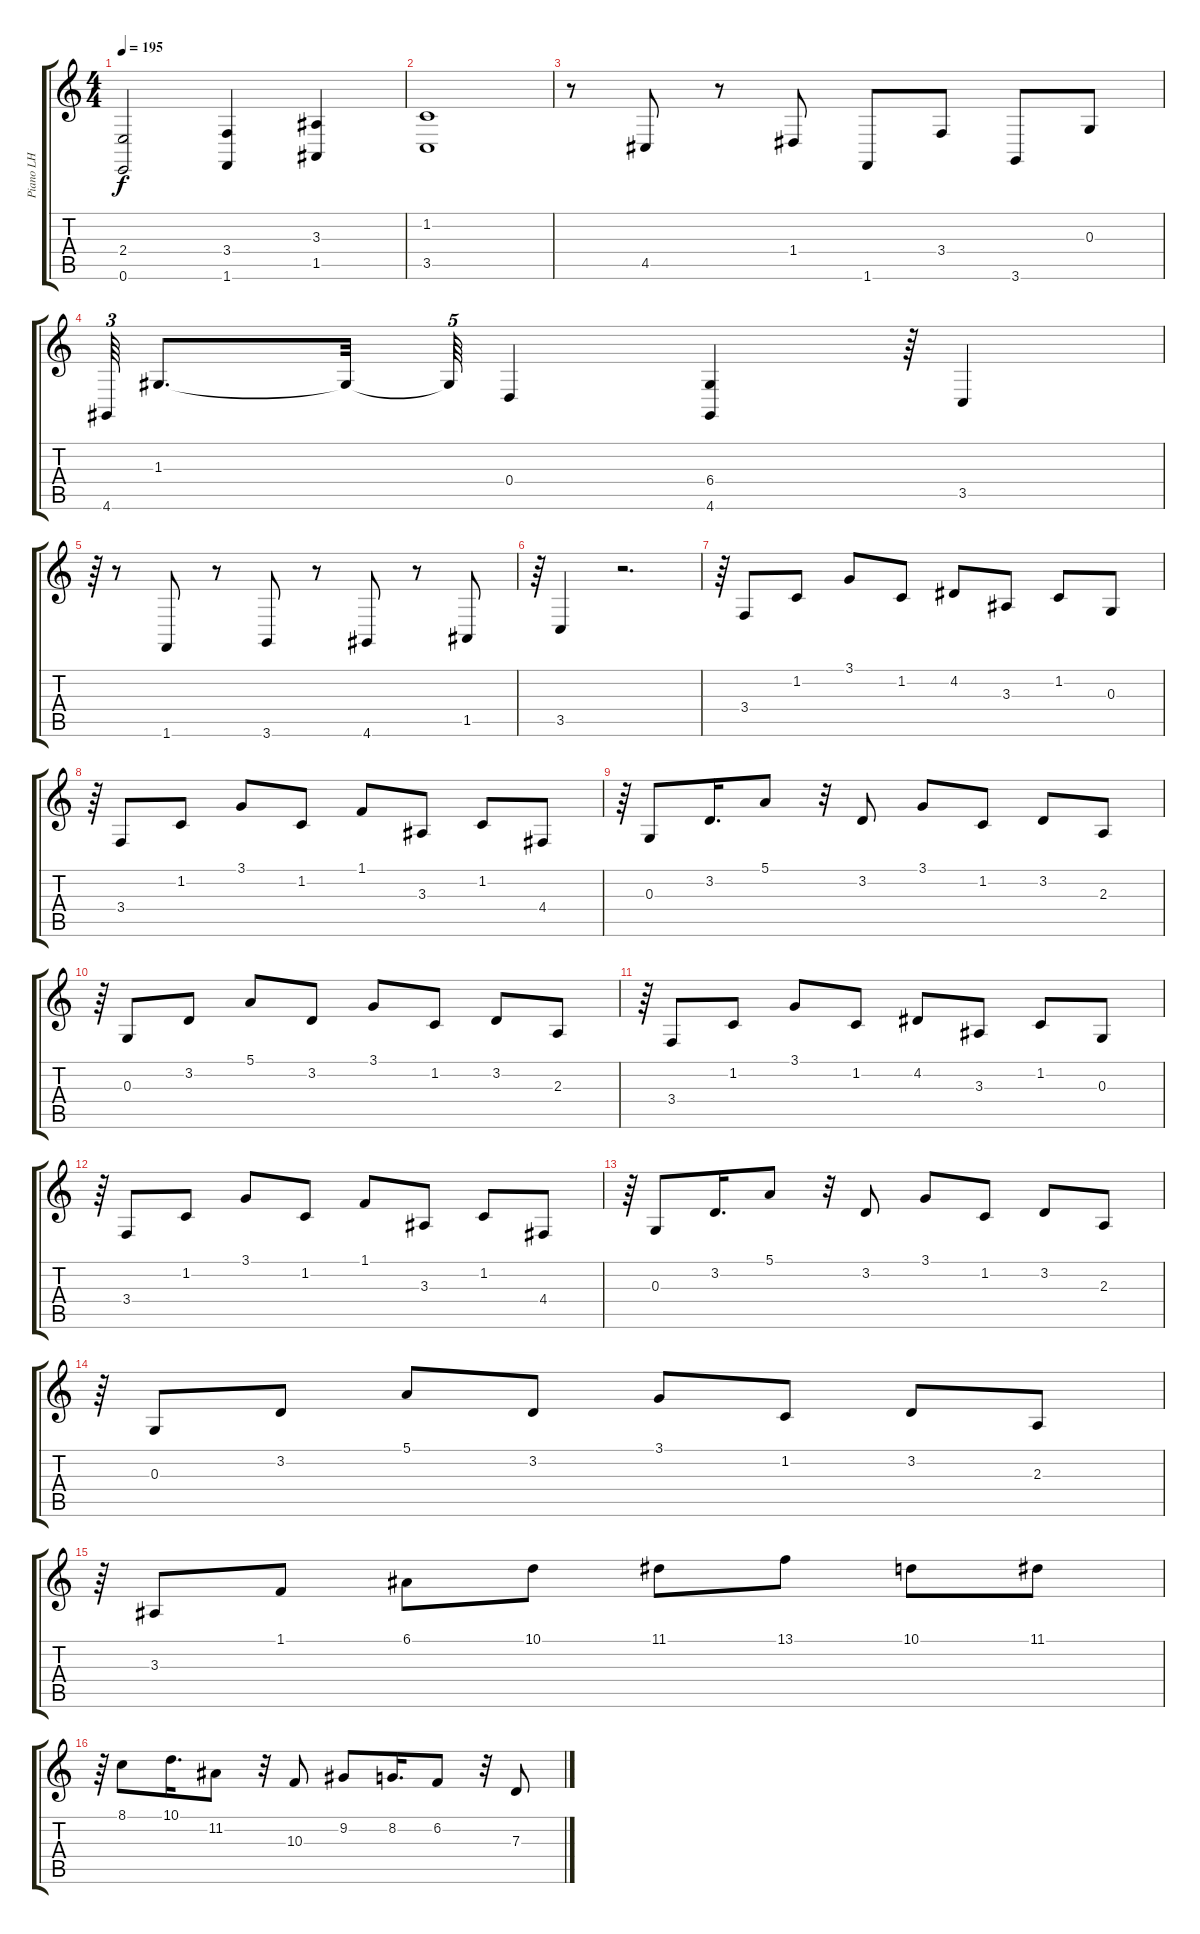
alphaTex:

\track ("Piano LH" "Piano LH") {instrument acousticgrandpiano}
\staff {score tabs}
\tuning (E4 B3 G3 D3 A2 E2) {hide}
\ts (4 4)
\tempo 195
\clef g2
\ks c
(2.4 0.6).2{dy f} (3.4 1.6).4 (3.3 1.5).4 |
(1.2 3.5).1 |
r.8 4.5.8 r.8 1.4.8 1.6.8 3.4.8 3.6.8 0.3.8 |
4.6.64{tu (3 2)} 1.3.8{d} 1.3{t}.32 1.3{t}.64{tu (5 4)} 0.4.4 (6.4 4.6).4 r.64{tu (3 2)} 3.5.4 |
r.64 r.8 1.6.8 r.8 3.6.8 r.8 4.6.8 r.8 1.5.8 |
r.64 3.5.4 r.2{d} |
r.64 3.4.8 1.2.8 3.1.8 1.2.8 4.2.8 3.3.8 1.2.8 0.3.8 |
r.64 3.4.8 1.2.8 3.1.8 1.2.8 1.1.8 3.3.8 1.2.8 4.4.8 |
r.64 0.3.8 3.2.16{d} 5.1.8 r.32 3.2.8 3.1.8 1.2.8 3.2.8 2.3.8 |
r.64 0.3.8 3.2.8 5.1.8 3.2.8 3.1.8 1.2.8 3.2.8 2.3.8 |
r.64 3.4.8 1.2.8 3.1.8 1.2.8 4.2.8 3.3.8 1.2.8 0.3.8 |
r.64 3.4.8 1.2.8 3.1.8 1.2.8 1.1.8 3.3.8 1.2.8 4.4.8 |
r.64 0.3.8 3.2.16{d} 5.1.8 r.32 3.2.8 3.1.8 1.2.8 3.2.8 2.3.8 |
r.64 0.3.8 3.2.8 5.1.8 3.2.8 3.1.8 1.2.8 3.2.8 2.3.8 |
r.64 3.3.8 1.1.8 6.1.8 10.1.8 11.1.8 13.1.8 10.1.8 11.1.8 |
r.64 8.1.8 10.1.16{d} 11.2.8 r.32 10.3.8 9.2.8 8.2.16{d} 6.2.8 r.32 7.3.8
